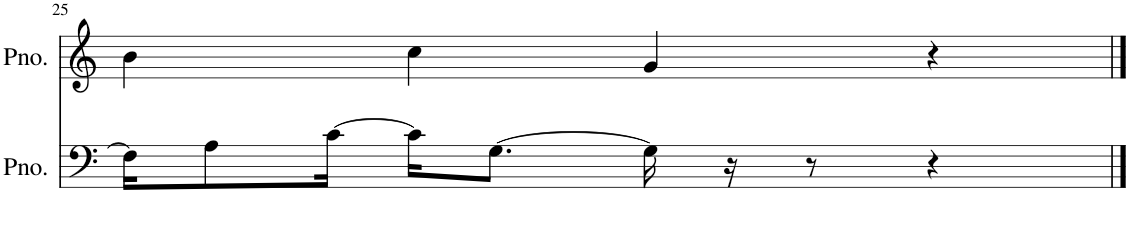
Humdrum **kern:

**kern	**kern
*part2	*part1
*staff2	*staff1
*I"Piano	*I"Piano
*I'Pno.	*I'Pno.
!!LO:PB:g=z
*clefF4	*clefG2
*k[]	*k[]
*M4/4	*M4/4
=25	=25
16F\KL]	4b\
8A\	.
[16c\Jk	.
16c\KL]	4cc\
[8.G\J	.
16G\]	4g/
16r	.
8r	.
4r	4r
==	==
*-	*-
